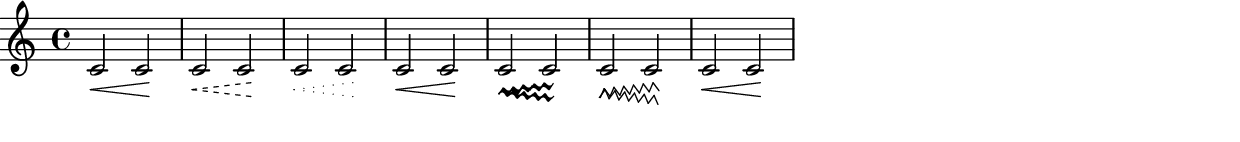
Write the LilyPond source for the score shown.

%% Generated by lilypond-book
%% Options: [exampleindent=10.16\mm,indent=0\mm,line-width=160\mm,paper-height=845.047\pt,paper-width=597.508\pt,papersize='(cons (* 597.508 pt) (* 845.047 pt))]
\include "lilypond-book-preamble.ly"


% ****************************************************************
% Start cut-&-pastable-section
% ****************************************************************

#(ly:set-option 'eps-box-padding 3.000000)



\paper {
  #(set-paper-size '(cons (* 597.508 pt) (* 845.047 pt)))
  indent = 0\mm
  line-width = 160\mm
  % offset the left padding, also add 1mm as lilypond creates cropped
  % images with a little space on the right
  line-width = #(- line-width (* mm  3.000000) (* mm 1))
}

\layout {
  
}




% ****************************************************************
% ly snippet:
% ****************************************************************
\sourcefilename "snippets/hairpins-with-different-line-styles.ly"
\sourcefileline 0
%% DO NOT EDIT this file manually; it was automatically
%% generated from the LilyPond Wiki
%% (https://wiki.lilypond.community).
%%
%% Make any changes in the Wiki itself, or in
%% `Documentation/snippets/new/`, then run
%% `scripts/auxiliar/makelsr.pl`.
%%
%% This file is in the public domain.

\version "2.24.0"

\header {
%% Translation of GIT committish: a8a85e19654e46d725563e6deba44083ef137a2c
  texidocja = "
ヘアピンには @code{line-interface} のスタイルを用いることができます:
dashed-line, dotted-line, line, trill, zigzag です。
"
  doctitleja = "異なるライン スタイルのヘアピン"

%% Translation of GIT committish: 41a008e75e2fe29536406cdf0d71c32a4606f2b8
  texidocfr = "
Les lignes d'un soufflet peuvent adopter tous les styles permis par la
@code{line-interface} : discontinu, pointillé, continu, ondulé ou en
zigzag.
"

  doctitlefr = "Stylisation des lignes de soufflet"

%% Translation of GIT committish: b35da384a3367d8ee49a28f697c0ae8fb88b2e1e
  texidoces = "
Los reguladores pueden imprimirse en uno cualquiera de los estilos de
@code{line-interface}: discontinuo, punteado, línea, trino o zig-zag.

"
  doctitlees = "Reguladores con distintos estilos de línea"

%% Translation of GIT committish: 8ffecf6be17c6ec2ff87cf31873121a8cce29b09
  texidocca = "
Els reguladors poden imprimir-se en qualsevol dels estils de
@code{line-interface}: discontinu, puntejat, línia, tri o zig-zag.

"
  doctitleca = "Reguladors amb diferents estils de línia"

  categories = "Expressive marks, Tweaks and overrides"

  texidoc = "
Hairpins can take any style from @code{line-interface} - dashed-line,
dotted-line, line, trill or zigzag.
"

  doctitle = "Hairpins with different line styles"
} % begin verbatim


\relative c' {
  c2\< c\!
  \override Hairpin.style = #'dashed-line
  c2\< c\!
  \override Hairpin.style = #'dotted-line
  c2\< c\!
  \override Hairpin.style = #'line
  c2\< c\!
  \override Hairpin.style = #'trill
  c2\< c\!
  \override Hairpin.style = #'zigzag
  c2\< c\!
  \revert Hairpin.style
  c2\< c\!
}



% ****************************************************************
% end ly snippet
% ****************************************************************
